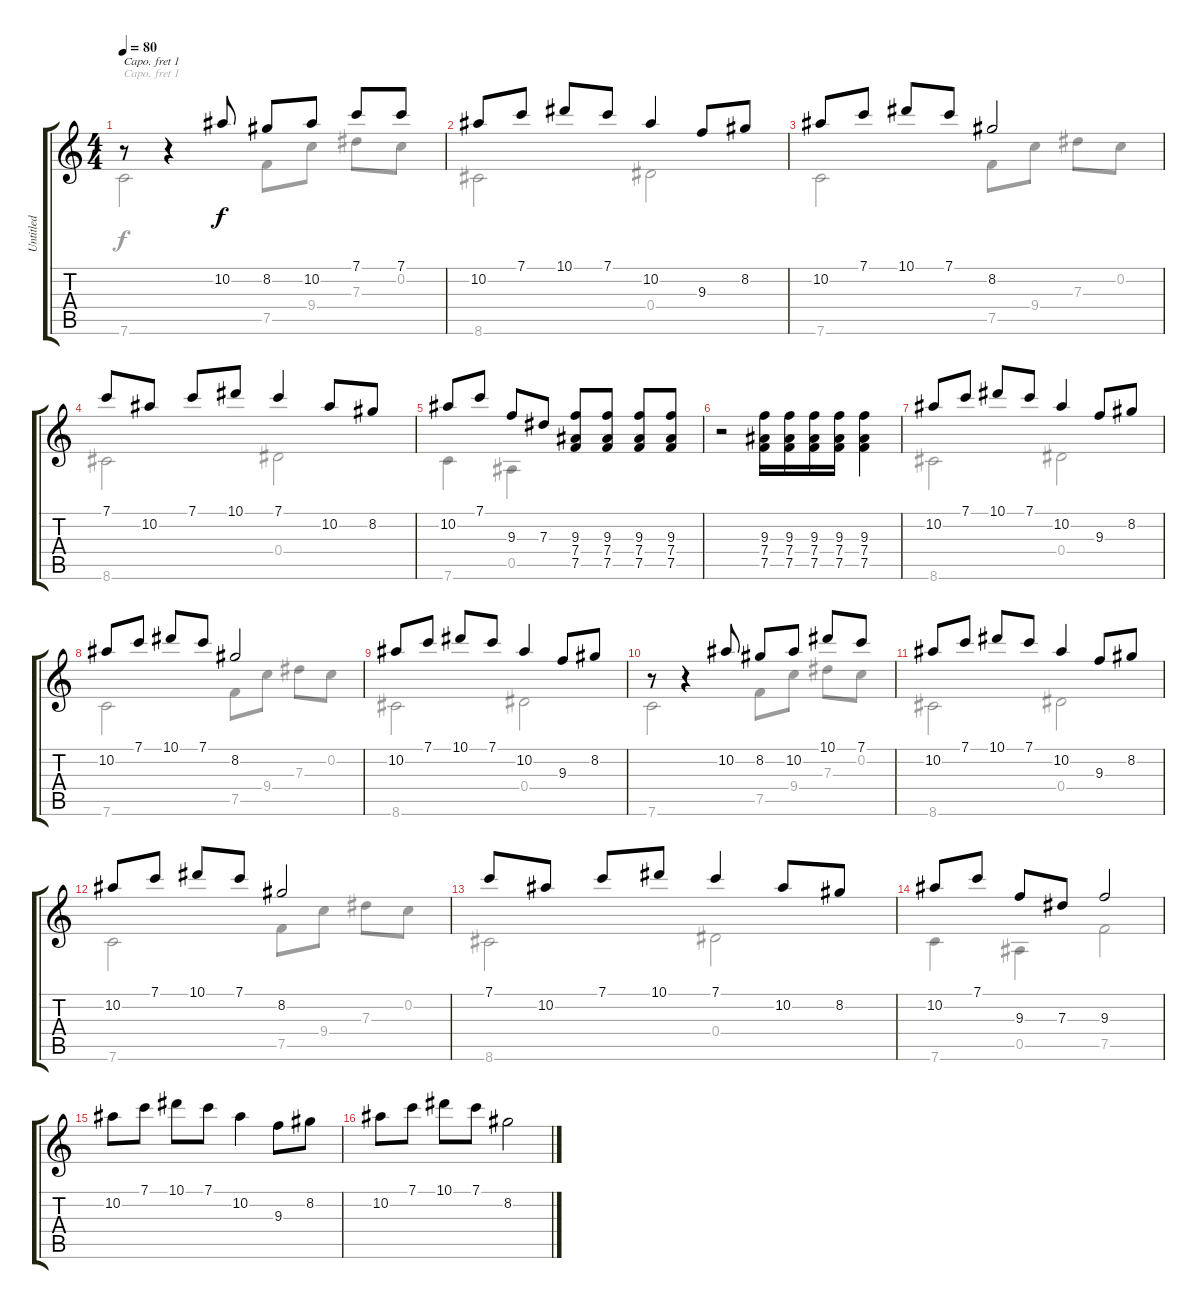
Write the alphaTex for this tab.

\track ("Untitled" "Untitled") {instrument acousticguitarnylon}
\staff {score tabs}
\capo 1
\tuning (E4 B3 G3 D3 A2 E2) {hide}
\voice
\ts (4 4)
\tempo 80
\clef g2
\ks c
r.8{dy f} r.4 10.2.8 8.2.8 10.2.8 7.1.8 7.1.8 |
10.2.8 7.1.8 10.1.8 7.1.8 10.2.4 9.3.8 8.2.8 |
10.2.8 7.1.8 10.1.8 7.1.8 8.2.2 |
7.1.8 10.2.8 7.1.8 10.1.8 7.1.4 10.2.8 8.2.8 |
10.2.8 7.1.8 9.3.8 7.3.8 (9.3 7.4 7.5).8 (9.3 7.4 7.5).8 (9.3 7.4 7.5).8 (9.3 7.4 7.5).8 |
r.2 (9.3 7.4 7.5).16 (9.3 7.4 7.5).16 (9.3 7.4 7.5).16 (9.3 7.4 7.5).16 (9.3 7.4 7.5).4 |
10.2.8 7.1.8 10.1.8 7.1.8 10.2.4 9.3.8 8.2.8 |
10.2.8 7.1.8 10.1.8 7.1.8 8.2.2 |
10.2.8 7.1.8 10.1.8 7.1.8 10.2.4 9.3.8 8.2.8 |
r.8 r.4 10.2.8 8.2.8 10.2.8 10.1.8 7.1.8 |
10.2.8 7.1.8 10.1.8 7.1.8 10.2.4 9.3.8 8.2.8 |
10.2.8 7.1.8 10.1.8 7.1.8 8.2.2 |
7.1.8 10.2.8 7.1.8 10.1.8 7.1.4 10.2.8 8.2.8 |
10.2.8 7.1.8 9.3.8 7.3.8 9.3.2 |
10.2.8 7.1.8 10.1.8 7.1.8 10.2.4 9.3.8 8.2.8 |
10.2.8 7.1.8 10.1.8 7.1.8 8.2.2
\voice
\clef g2
\ottava regular
\simile none
\ks c
7.6.2{dy f} 7.5.8 9.4.8 7.3.8 0.2.8 |
8.6.2 0.4.2 |
7.6.2 7.5.8 9.4.8 7.3.8 0.2.8 |
8.6.2 0.4.2 |
7.6.4 0.5.4 |
|
8.6.2 0.4.2 |
7.6.2 7.5.8 9.4.8 7.3.8 0.2.8 |
8.6.2 0.4.2 |
7.6.2 7.5.8 9.4.8 7.3.8 0.2.8 |
8.6.2 0.4.2 |
7.6.2 7.5.8 9.4.8 7.3.8 0.2.8 |
8.6.2 0.4.2 |
7.6.4 0.5.4 7.5.2 |
|
